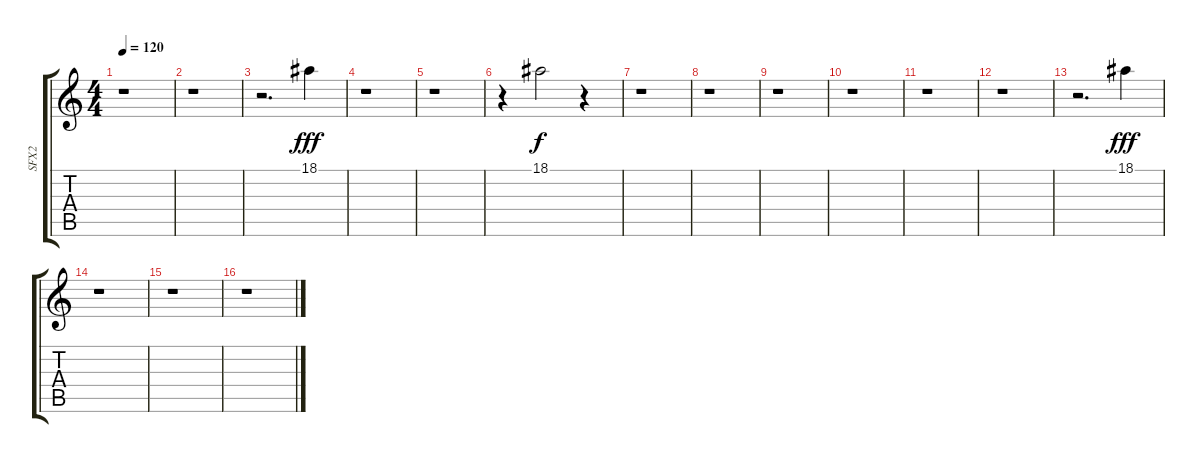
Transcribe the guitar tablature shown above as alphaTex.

\track ("SFX2" "SFX2") {instrument telephonering}
\staff {score tabs}
\tuning (E4 B3 G3 D3 A2 E2) {hide}
\ts (4 4)
\tempo 120
\clef g2
\ks c
r.1{dy f} |
r.1 |
r.2{d} 18.1.4{dy fff} |
r.1 |
r.1 |
r.4 18.1.2{dy f} r.4 |
r.1 |
r.1 |
r.1 |
r.1 |
r.1 |
r.1 |
r.2{d} 18.1.4{dy fff} |
r.1 |
r.1 |
r.1
